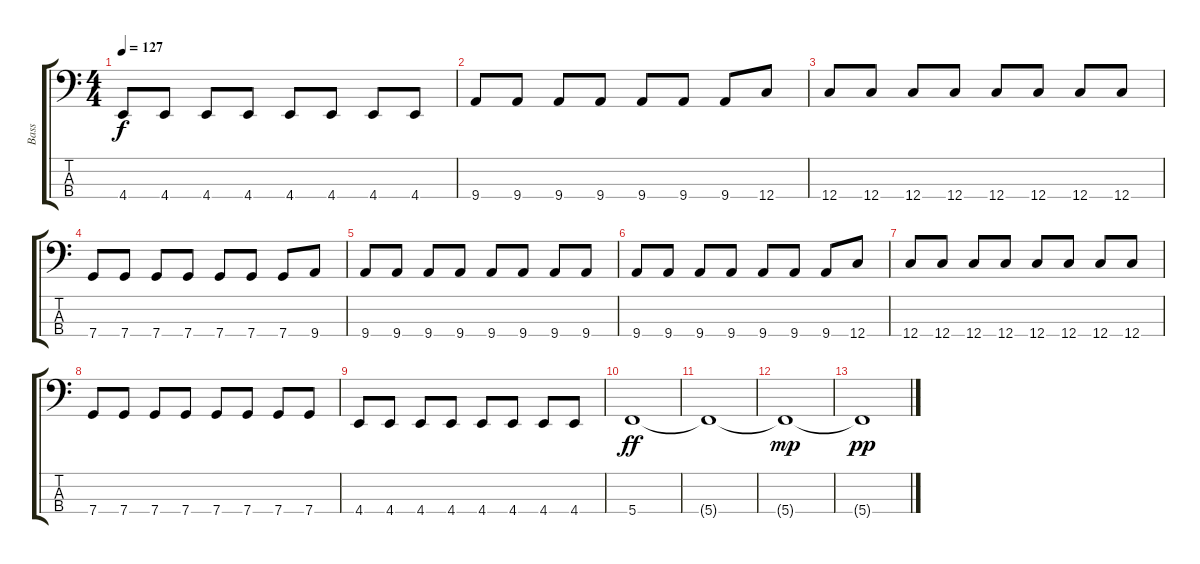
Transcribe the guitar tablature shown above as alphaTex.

\track ("Bass" "Bass") {instrument electricbassfinger}
\staff {score tabs}
\tuning (F2 C2 G1 C1) {hide}
\ts (4 4)
\tempo 127
\clef f4
\ks c
4.4.8{dy f} 4.4.8 4.4.8 4.4.8 4.4.8 4.4.8 4.4.8 4.4.8 |
9.4.8 9.4.8 9.4.8 9.4.8 9.4.8 9.4.8 9.4.8 12.4.8 |
12.4.8 12.4.8 12.4.8 12.4.8 12.4.8 12.4.8 12.4.8 12.4.8 |
7.4.8 7.4.8 7.4.8 7.4.8 7.4.8 7.4.8 7.4.8 9.4.8 |
9.4.8 9.4.8 9.4.8 9.4.8 9.4.8 9.4.8 9.4.8 9.4.8 |
9.4.8 9.4.8 9.4.8 9.4.8 9.4.8 9.4.8 9.4.8 12.4.8 |
12.4.8 12.4.8 12.4.8 12.4.8 12.4.8 12.4.8 12.4.8 12.4.8 |
7.4.8 7.4.8 7.4.8 7.4.8 7.4.8 7.4.8 7.4.8 7.4.8 |
4.4.8 4.4.8 4.4.8 4.4.8 4.4.8 4.4.8 4.4.8 4.4.8 |
5.4.1{dy ff} |
5.4{t}.1 |
5.4{t}.1{dy mp} |
5.4{t}.1{dy pp}
